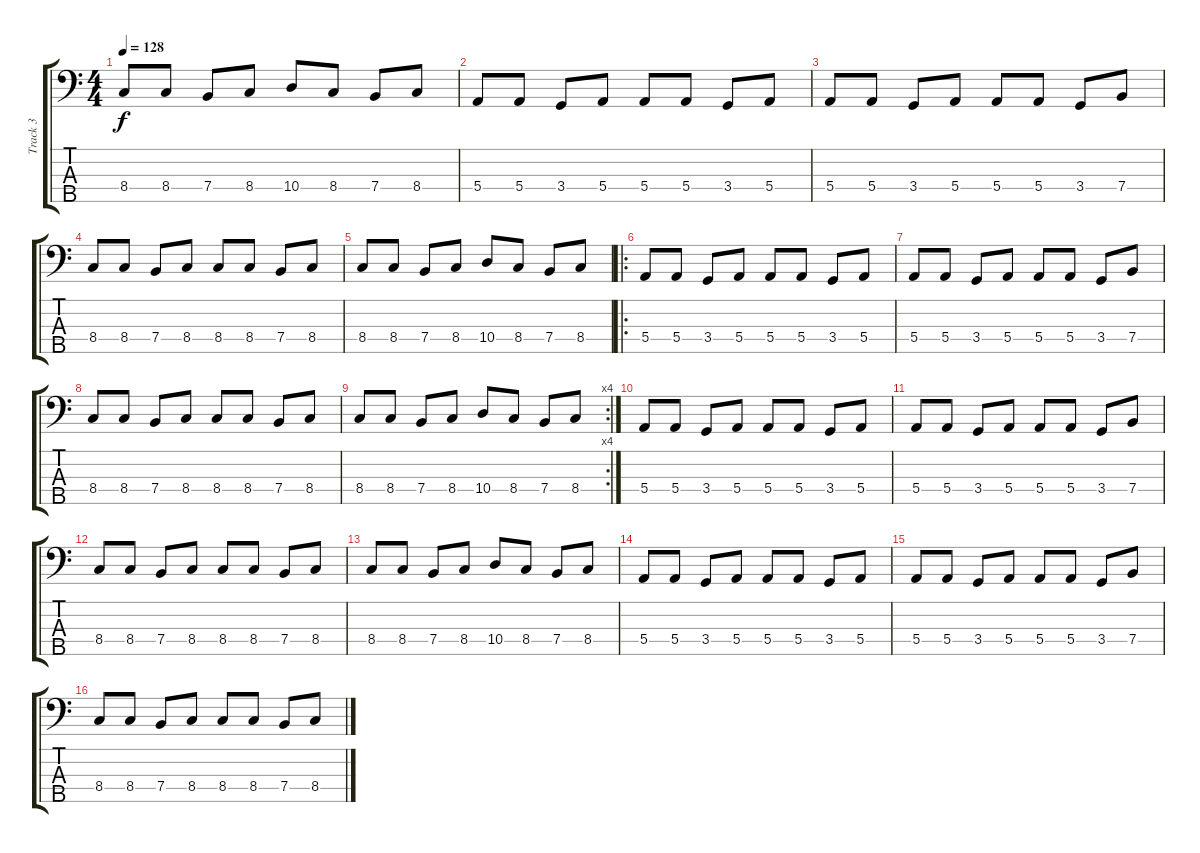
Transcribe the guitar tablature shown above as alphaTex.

\track ("Track 3" "Track 3") {instrument electricbassfinger}
\staff {score tabs}
\tuning (G2 D2 A1 E1 B0) {hide}
\ts (4 4)
\tempo 128
\clef f4
\ks c
8.4.8{dy f} 8.4.8 7.4.8 8.4.8 10.4.8 8.4.8 7.4.8 8.4.8 |
5.4.8 5.4.8 3.4.8 5.4.8 5.4.8 5.4.8 3.4.8 5.4.8 |
5.4.8 5.4.8 3.4.8 5.4.8 5.4.8 5.4.8 3.4.8 7.4.8 |
8.4.8 8.4.8 7.4.8 8.4.8 8.4.8 8.4.8 7.4.8 8.4.8 |
8.4.8 8.4.8 7.4.8 8.4.8 10.4.8 8.4.8 7.4.8 8.4.8 |
\ro
5.4.8 5.4.8 3.4.8 5.4.8 5.4.8 5.4.8 3.4.8 5.4.8 |
5.4.8 5.4.8 3.4.8 5.4.8 5.4.8 5.4.8 3.4.8 7.4.8 |
8.4.8 8.4.8 7.4.8 8.4.8 8.4.8 8.4.8 7.4.8 8.4.8 |
\rc 4
8.4.8 8.4.8 7.4.8 8.4.8 10.4.8 8.4.8 7.4.8 8.4.8 |
5.4.8 5.4.8 3.4.8 5.4.8 5.4.8 5.4.8 3.4.8 5.4.8 |
5.4.8 5.4.8 3.4.8 5.4.8 5.4.8 5.4.8 3.4.8 7.4.8 |
8.4.8 8.4.8 7.4.8 8.4.8 8.4.8 8.4.8 7.4.8 8.4.8 |
8.4.8 8.4.8 7.4.8 8.4.8 10.4.8 8.4.8 7.4.8 8.4.8 |
5.4.8 5.4.8 3.4.8 5.4.8 5.4.8 5.4.8 3.4.8 5.4.8 |
5.4.8 5.4.8 3.4.8 5.4.8 5.4.8 5.4.8 3.4.8 7.4.8 |
8.4.8 8.4.8 7.4.8 8.4.8 8.4.8 8.4.8 7.4.8 8.4.8
